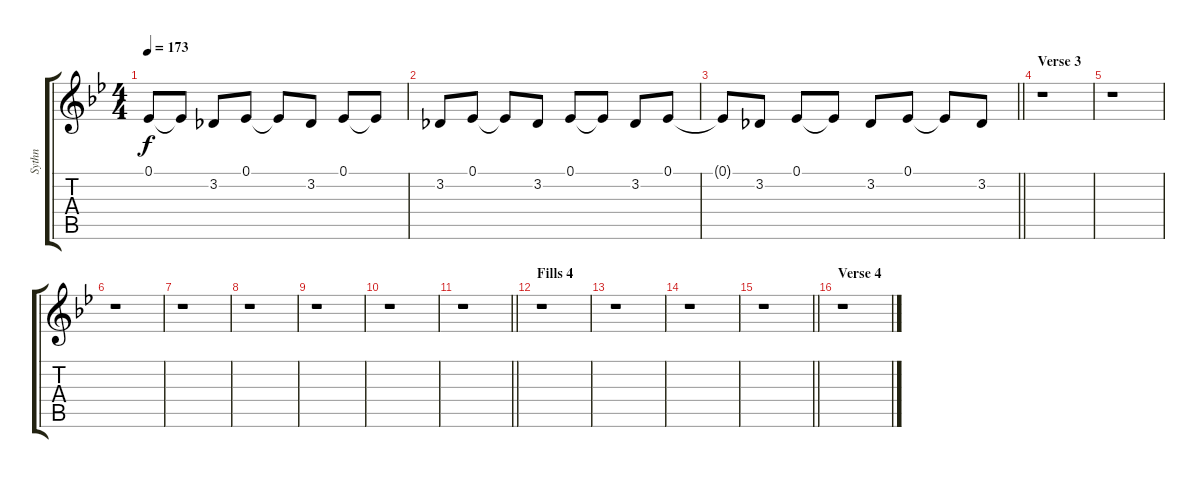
\track ("Sythn" "Sythn") {instrument gunshot}
\staff {score tabs}
\tuning (Eb4 Bb3 Gb3 Db3 Ab2 Db2) {hide}
\ts (4 4)
\tempo 173
\clef g2
\ks bb
0.1.8{dy f} 0.1{t}.8 3.2.8 0.1.8 0.1{t}.8 3.2.8 0.1.8 0.1{t}.8 |
3.2.8 0.1.8 0.1{t}.8 3.2.8 0.1.8 0.1{t}.8 3.2.8 0.1.8 |
\barLineRight lightlight
0.1{t}.8 3.2.8 0.1.8 0.1{t}.8 3.2.8 0.1.8 0.1{t}.8 3.2.8 |
\section ("" "Verse 3")
r.1 |
r.1 |
r.1 |
r.1 |
r.1 |
r.1 |
r.1 |
\barLineRight lightlight
r.1 |
\section ("" "Fills 4")
r.1 |
r.1 |
r.1 |
\barLineRight lightlight
r.1 |
\section ("" "Verse 4")
r.1
